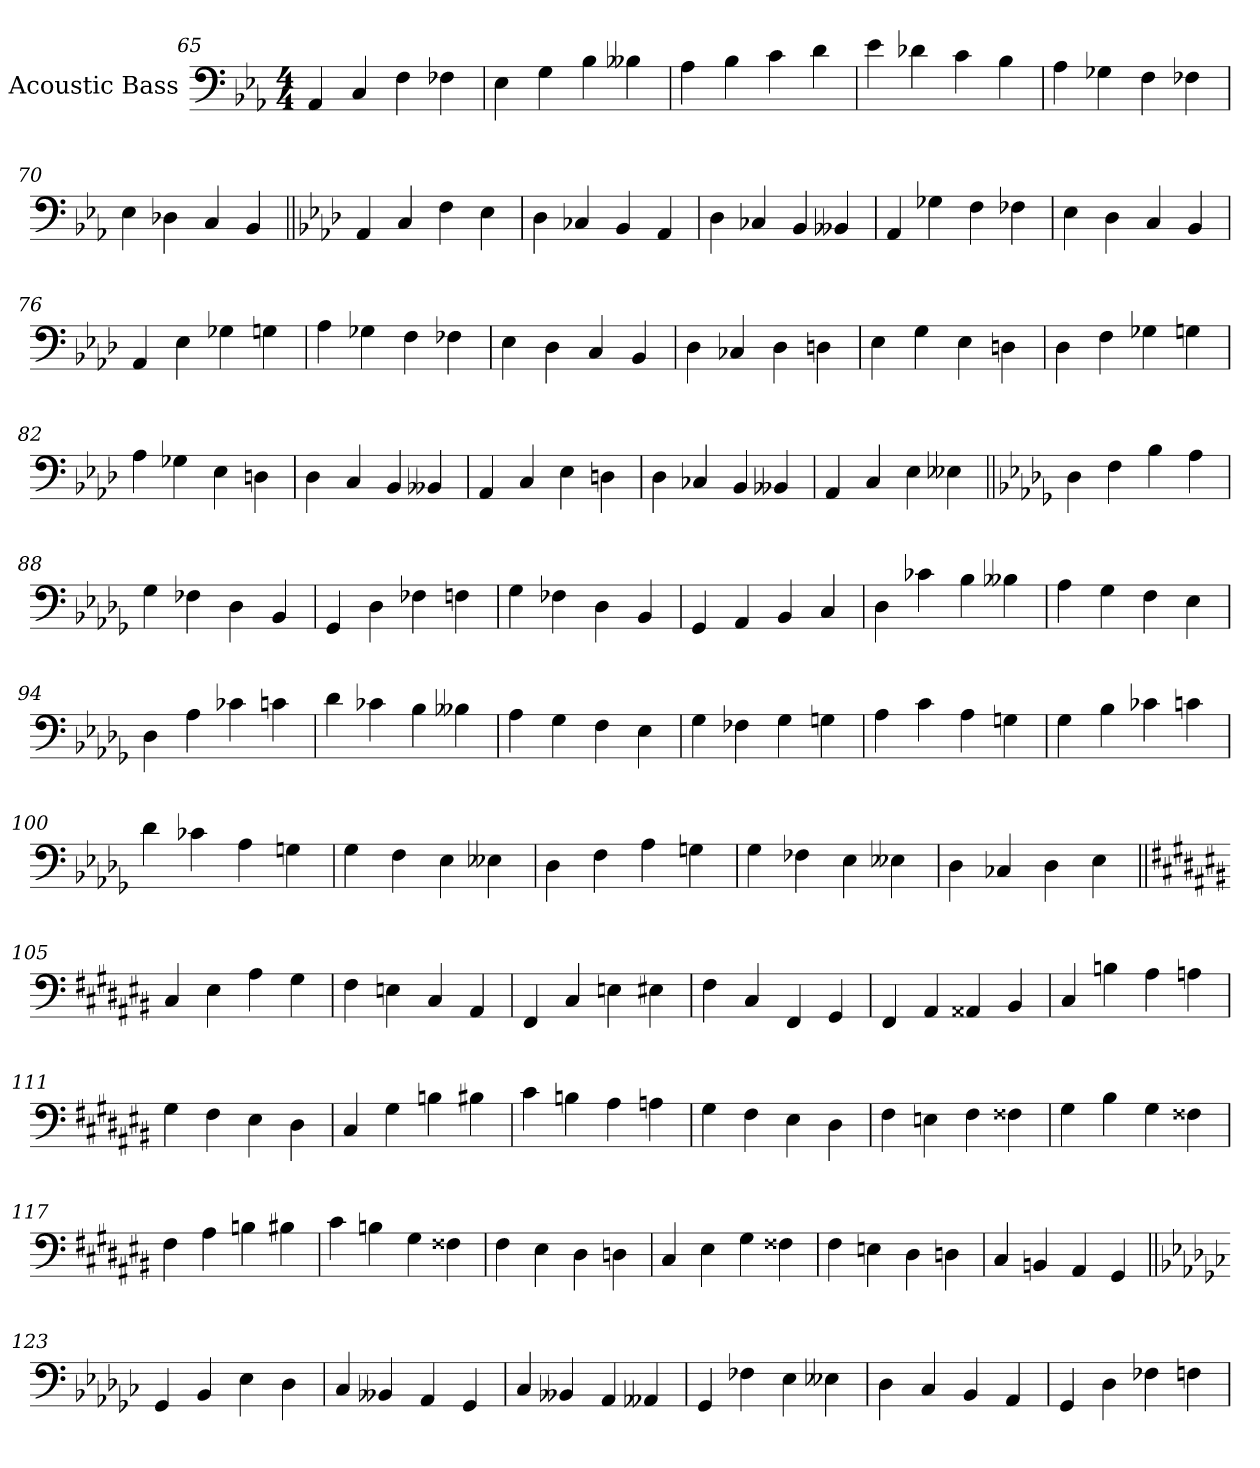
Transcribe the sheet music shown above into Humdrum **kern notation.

**kern
*part1
*staff1
*I"Acoustic Bass
*I'Bass
*clefF4
*ITrd7c12
*k[b-e-a-]
*M4/4
=65
4AAA-/
4CC/
4FF\
4FF-X\
=66
4EE-\
4GG\
4BB-\
4BB--X\
=67
4AA-\
4BB-\
4C\
4D\
=68
4E-\
4D-X\
4C\
4BB-\
=69
4AA-\
4GG-X\
4FF\
4FF-X\
=70
4EE-\
4DD-X\
4CC/
4BBB-/
=71||
*k[b-e-a-d-]
4AAA-/
4CC/
4FF\
4EE-\
=72
4DD-\
4CC-X/
4BBB-/
4AAA-/
=73
4DD-\
4CC-X/
4BBB-/
4BBB--X/
=74
4AAA-/
4GG-X\
4FF\
4FF-X\
=75
4EE-\
4DD-\
4CC/
4BBB-/
=76
4AAA-/
4EE-\
4GG-X\
4GGn\
=77
4AA-\
4GG-X\
4FF\
4FF-X\
=78
4EE-\
4DD-\
4CC/
4BBB-/
=79
4DD-\
4CC-X/
4DD-\
4DDn\
=80
4EE-\
4GG\
4EE-\
4DDn\
=81
4DD-\
4FF\
4GG-X\
4GGn\
=82
4AA-\
4GG-X\
4EE-\
4DDn\
=83
4DD-\
4CC/
4BBB-/
4BBB--X/
=84
4AAA-/
4CC/
4EE-\
4DDn\
=85
4DD-\
4CC-X/
4BBB-/
4BBB--X/
=86
4AAA-/
4CC/
4EE-\
4EE--X\
=87||
*k[b-e-a-d-g-]
4DD-\
4FF\
4BB-\
4AA-\
=88
4GG-\
4FF-X\
4DD-\
4BBB-/
=89
4GGG-/
4DD-\
4FF-X\
4FFn\
=90
4GG-\
4FF-X\
4DD-\
4BBB-/
=91
4GGG-/
4AAA-/
4BBB-/
4CC/
=92
4DD-\
4C-X\
4BB-\
4BB--X\
=93
4AA-\
4GG-\
4FF\
4EE-\
=94
4DD-\
4AA-\
4C-X\
4Cn\
=95
4D-\
4C-X\
4BB-\
4BB--X\
=96
4AA-\
4GG-\
4FF\
4EE-\
=97
4GG-\
4FF-X\
4GG-\
4GGn\
=98
4AA-\
4C\
4AA-\
4GGn\
=99
4GG-\
4BB-\
4C-X\
4Cn\
=100
4D-\
4C-X\
4AA-\
4GGn\
=101
4GG-\
4FF\
4EE-\
4EE--X\
=102
4DD-\
4FF\
4AA-\
4GGn\
=103
4GG-\
4FF-X\
4EE-\
4EE--X\
=104
4DD-\
4CC-X/
4DD-\
4EE-\
=105||
*k[f#c#g#d#a#e#b#]
4CC#/
4EE#\
4AA#\
4GG#\
=106
4FF#\
4EEn\
4CC#/
4AAA#/
=107
4FFF#/
4CC#/
4EEn\
4EE#X\
=108
4FF#\
4CC#/
4FFF#/
4GGG#/
=109
4FFF#/
4AAA#/
4AAA##X/
4BBB#/
=110
4CC#/
4BBn\
4AA#\
4AAn\
=111
4GG#\
4FF#\
4EE#\
4DD#\
=112
4CC#/
4GG#\
4BBn\
4BB#X\
=113
4C#\
4BBn\
4AA#\
4AAn\
=114
4GG#\
4FF#\
4EE#\
4DD#\
=115
4FF#\
4EEn\
4FF#\
4FF##X\
=116
4GG#\
4BB#\
4GG#\
4FF##X\
=117
4FF#\
4AA#\
4BBn\
4BB#X\
=118
4C#\
4BBn\
4GG#\
4FF##X\
=119
4FF#\
4EE#\
4DD#\
4DDn\
=120
4CC#/
4EE#\
4GG#\
4FF##X\
=121
4FF#\
4EEn\
4DD#\
4DDn\
=122
4CC#/
4BBBn/
4AAA#/
4GGG#/
=123||
*k[b-e-a-d-g-c-]
4GGG-/
4BBB-/
4EE-\
4DD-\
=124
4CC-/
4BBB--X/
4AAA-/
4GGG-/
=125
4CC-/
4BBB--X/
4AAA-/
4AAA--X/
=126
4GGG-/
4FF-X\
4EE-\
4EE--X\
=127
4DD-\
4CC-/
4BBB-/
4AAA-/
=128
4GGG-/
4DD-\
4FF-X\
4FFn\
=
*-
